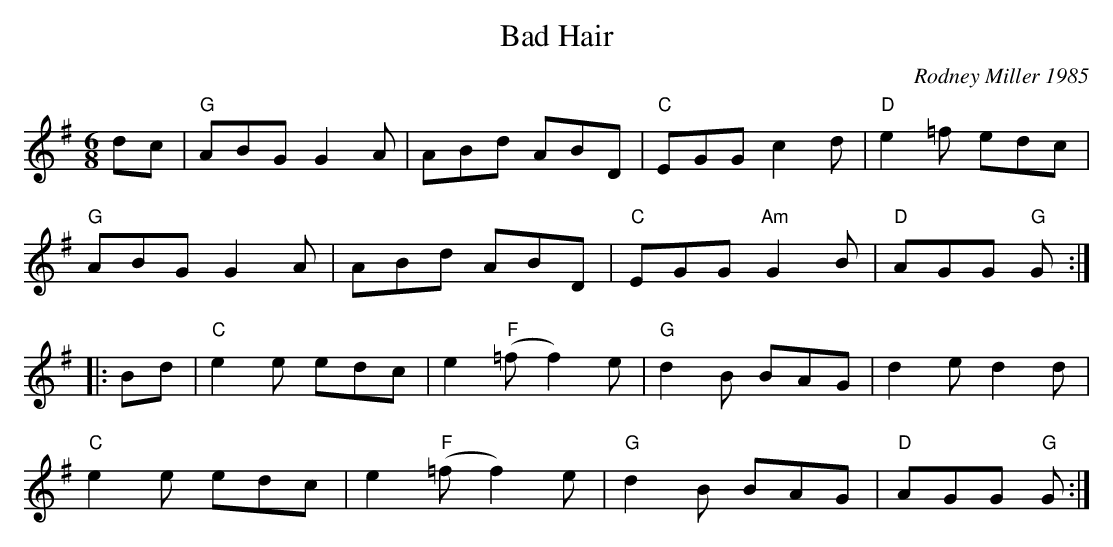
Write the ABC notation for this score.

X:1
T:Bad Hair
M:6/8
C:Rodney Miller 1985
K:G
dc|"G"ABG G2A|ABd ABD|"C"EGG c2d|"D"e2=f edc|
"G"ABG G2A|ABd ABD|"C"EGG "Am"G2B|"D"AGG "G"G:|
|:Bd|"C"e2e edc|e2"F"(=f f2) e|"G"d2B BAG|d2e d2d|
"C"e2e edc|e2"F"(=f f2) e|"G"d2B BAG|"D"AGG "G"G:|
